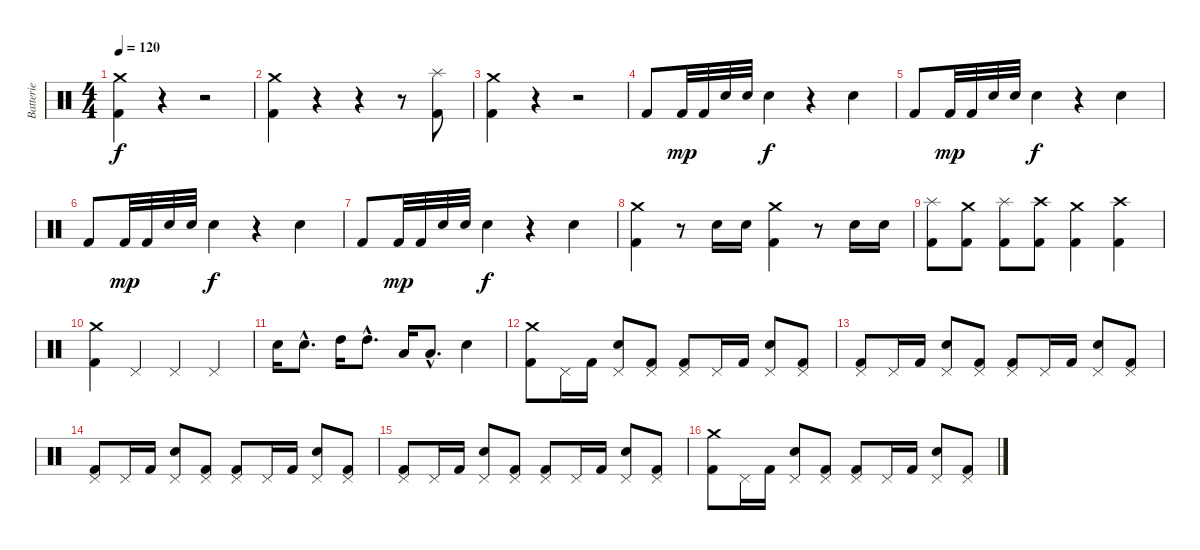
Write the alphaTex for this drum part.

\track ("Batterie" "Batterie") {instrument percussion}
\staff {score}
\articulation defaults
\ts (4 4)
\tempo 120
\clef neutral
\ks c
("Crash medium (hit)" "Kick (hit) 2").4{dy f} r.4 r.2 |
("Crash medium (hit)" "Kick (hit) 2").4 r.4 r.4 r.8 ("Splash (hit)" "Kick (hit) 2").8 |
("Crash medium (hit)" "Kick (hit) 2").4 r.4 r.2 |
"Kick (hit) 2".8 "Kick (hit) 2".32{dy mp} "Kick (hit) 2".32 "Snare (hit) 2".32 "Snare (hit) 2".32 "Snare (hit) 2".4{dy f} r.4 "Snare (hit) 2".4 |
"Kick (hit) 2".8 "Kick (hit) 2".32{dy mp} "Kick (hit) 2".32 "Snare (hit) 2".32 "Snare (hit) 2".32 "Snare (hit) 2".4{dy f} r.4 "Snare (hit) 2".4 |
"Kick (hit) 2".8 "Kick (hit) 2".32{dy mp} "Kick (hit) 2".32 "Snare (hit) 2".32 "Snare (hit) 2".32 "Snare (hit) 2".4{dy f} r.4 "Snare (hit) 2".4 |
"Kick (hit) 2".8 "Kick (hit) 2".32{dy mp} "Kick (hit) 2".32 "Snare (hit) 2".32 "Snare (hit) 2".32 "Snare (hit) 2".4{dy f} r.4 "Snare (hit) 2".4 |
("Crash medium (hit)" "Kick (hit) 2").4 r.8 "Snare (hit) 2".16 "Snare (hit) 2".16 ("Crash medium (hit)" "Kick (hit) 2").4 r.8 "Snare (hit) 2".16 "Snare (hit) 2".16 |
("Splash (hit)" "Kick (hit) 2").8 ("Crash medium (hit)" "Kick (hit) 2").8 ("Splash (hit)" "Kick (hit) 2").8 ("Crash high (hit)" "Kick (hit) 2").8 ("Crash medium (hit)" "Kick (hit) 2").4 ("Crash high (hit)" "Kick (hit) 2").4 |
("Crash medium (hit)" "Kick (hit) 2").4 "Pedal Hi-Hat (hit)".4 "Pedal Hi-Hat (hit)".4 "Pedal Hi-Hat (hit)".4 |
"Snare (hit) 2".16 "Snare (hit) 2"{hac}.8{d} "High Tom (hit)".16 "High Tom (hit)"{hac}.8{d} "Low Tom (hit)".16 "Low Tom (hit)"{hac}.8{d} "Snare (hit) 2".4 |
("Crash medium (hit)" "Kick (hit) 2").8 "Pedal Hi-Hat (hit)".16 "Kick (hit) 2".16 ("Pedal Hi-Hat (hit)" "Snare (hit) 2").8 ("Pedal Hi-Hat (hit)" "Kick (hit) 2").8 ("Pedal Hi-Hat (hit)" "Kick (hit) 2").8 "Pedal Hi-Hat (hit)".16 "Kick (hit) 2".16 ("Pedal Hi-Hat (hit)" "Snare (hit) 2").8 ("Pedal Hi-Hat (hit)" "Kick (hit) 2").8 |
("Pedal Hi-Hat (hit)" "Kick (hit) 2").8 "Pedal Hi-Hat (hit)".16 "Kick (hit) 2".16 ("Pedal Hi-Hat (hit)" "Snare (hit) 2").8 ("Pedal Hi-Hat (hit)" "Kick (hit) 2").8 ("Pedal Hi-Hat (hit)" "Kick (hit) 2").8 "Pedal Hi-Hat (hit)".16 "Kick (hit) 2".16 ("Pedal Hi-Hat (hit)" "Snare (hit) 2").8 ("Pedal Hi-Hat (hit)" "Kick (hit) 2").8 |
("Pedal Hi-Hat (hit)" "Kick (hit) 2").8 "Pedal Hi-Hat (hit)".16 "Kick (hit) 2".16 ("Pedal Hi-Hat (hit)" "Snare (hit) 2").8 ("Pedal Hi-Hat (hit)" "Kick (hit) 2").8 ("Pedal Hi-Hat (hit)" "Kick (hit) 2").8 "Pedal Hi-Hat (hit)".16 "Kick (hit) 2".16 ("Pedal Hi-Hat (hit)" "Snare (hit) 2").8 ("Pedal Hi-Hat (hit)" "Kick (hit) 2").8 |
("Pedal Hi-Hat (hit)" "Kick (hit) 2").8 "Pedal Hi-Hat (hit)".16 "Kick (hit) 2".16 ("Pedal Hi-Hat (hit)" "Snare (hit) 2").8 ("Pedal Hi-Hat (hit)" "Kick (hit) 2").8 ("Pedal Hi-Hat (hit)" "Kick (hit) 2").8 "Pedal Hi-Hat (hit)".16 "Kick (hit) 2".16 ("Pedal Hi-Hat (hit)" "Snare (hit) 2").8 ("Pedal Hi-Hat (hit)" "Kick (hit) 2").8 |
("Crash medium (hit)" "Kick (hit) 2").8 "Pedal Hi-Hat (hit)".16 "Kick (hit) 2".16 ("Pedal Hi-Hat (hit)" "Snare (hit) 2").8 ("Pedal Hi-Hat (hit)" "Kick (hit) 2").8 ("Pedal Hi-Hat (hit)" "Kick (hit) 2").8 "Pedal Hi-Hat (hit)".16 "Kick (hit) 2".16 ("Pedal Hi-Hat (hit)" "Snare (hit) 2").8 ("Pedal Hi-Hat (hit)" "Kick (hit) 2").8
